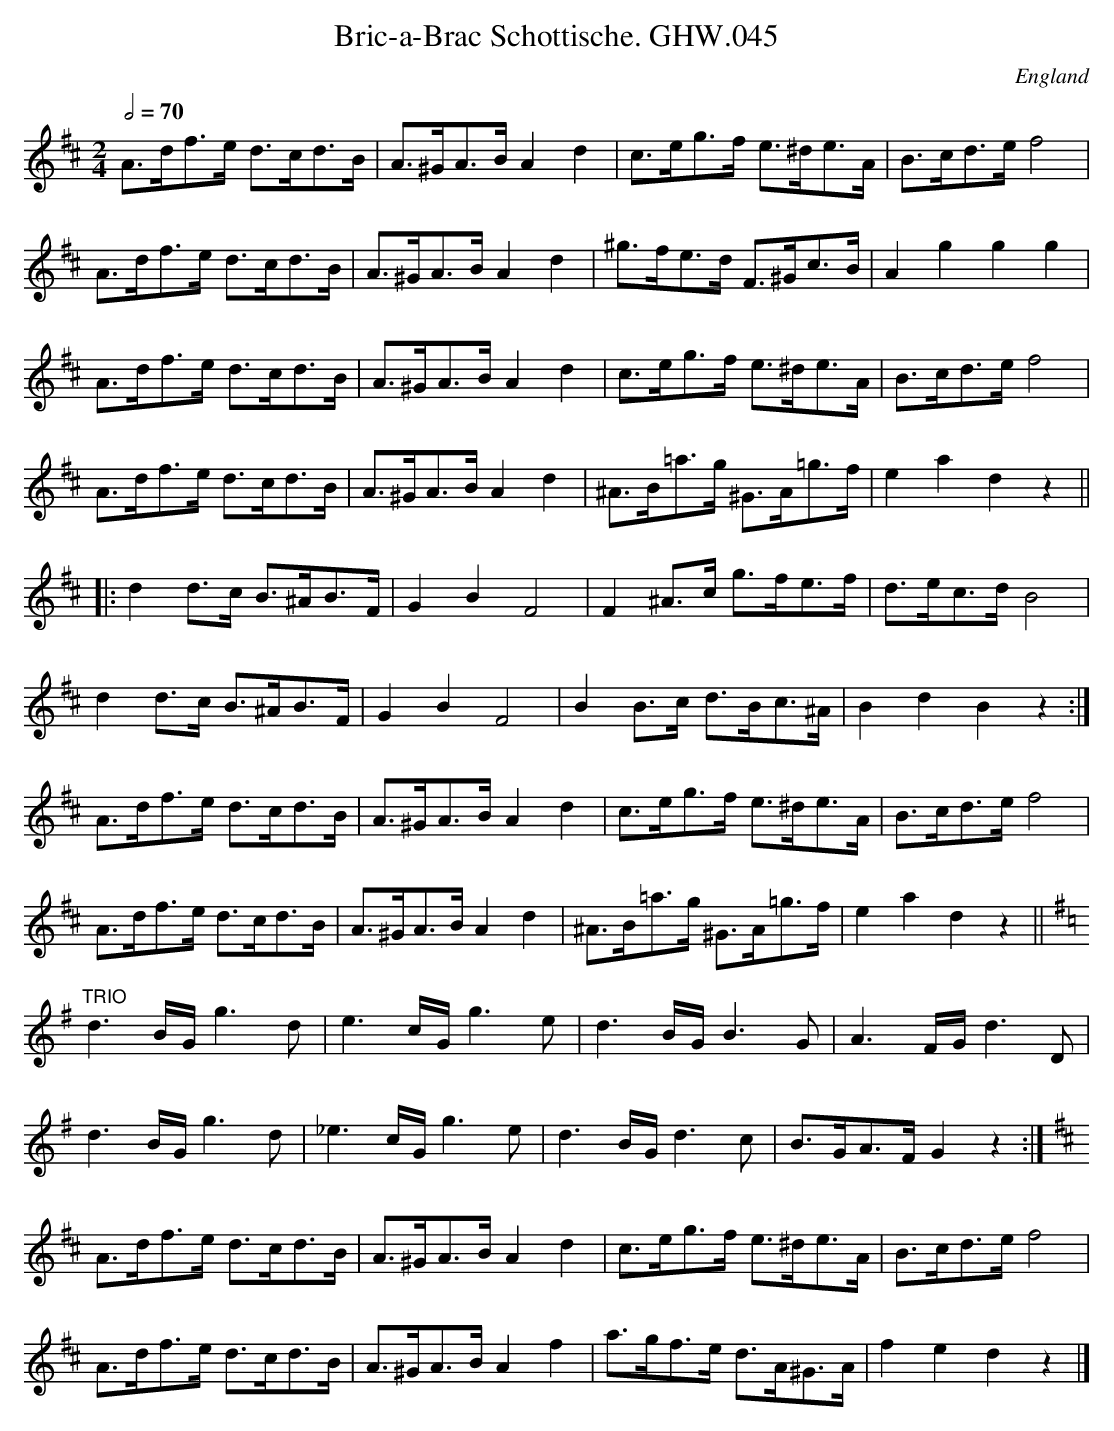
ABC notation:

X:1
T:Bric-a-Brac Schottische. GHW.045
M:2/4
L:1/8
Q:1/2=70
O:England
K:D major
A>df>e d>cd>B|A>^GA>B A2 d2|c>eg>f e>^de>A|B>cd>e f4|!
A>df>e d>cd>B|A>^GA>B A2 d2|^g>fe>d F>^Gc>B|A2 g2g2g2|!
A>df>e d>cd>B|A>^GA>B A2 d2|c>eg>f e>^de>A|B>cd>e f4|!
A>df>e d>cd>B|A>^GA>B A2 d2|^A>B=a>g ^G>A=g>f|e2 a2 d2 z2||!
|:d2 d>c B>^AB>F|G2 B2 F4|F2 ^A>c g>fe>f|d>ec>d B4|!
d2 d>c B>^AB>F|G2 B2 F4|B2 B>c d>Bc>^A|B2d2B2z2:|!
A>df>e d>cd>B|A>^GA>B A2 d2|c>eg>f e>^de>A|B>cd>e f4|!
A>df>e d>cd>B|A>^GA>B A2 d2|^A>B=a>g ^G>A=g>f|e2 a2 d2 z2||!
K:G
"TRIO"d3 B/G/ g3 d|e3 c/G/ g3 e|d3 B/G/ B3 G|A3 F/G/ d3 D|!
d3 B/G/ g3 d|_e3 c/G/ g3 e|d3 B/G/ d3 c|B>GA>F G2 z2:|!
K:D
A>df>e d>cd>B|A>^GA>B A2 d2|c>eg>f e>^de>A|B>cd>e f4|!
A>df>e d>cd>B|A>^GA>B A2 f2|a>gf>e d>A^G>A|f2e2 d2 z2|]
